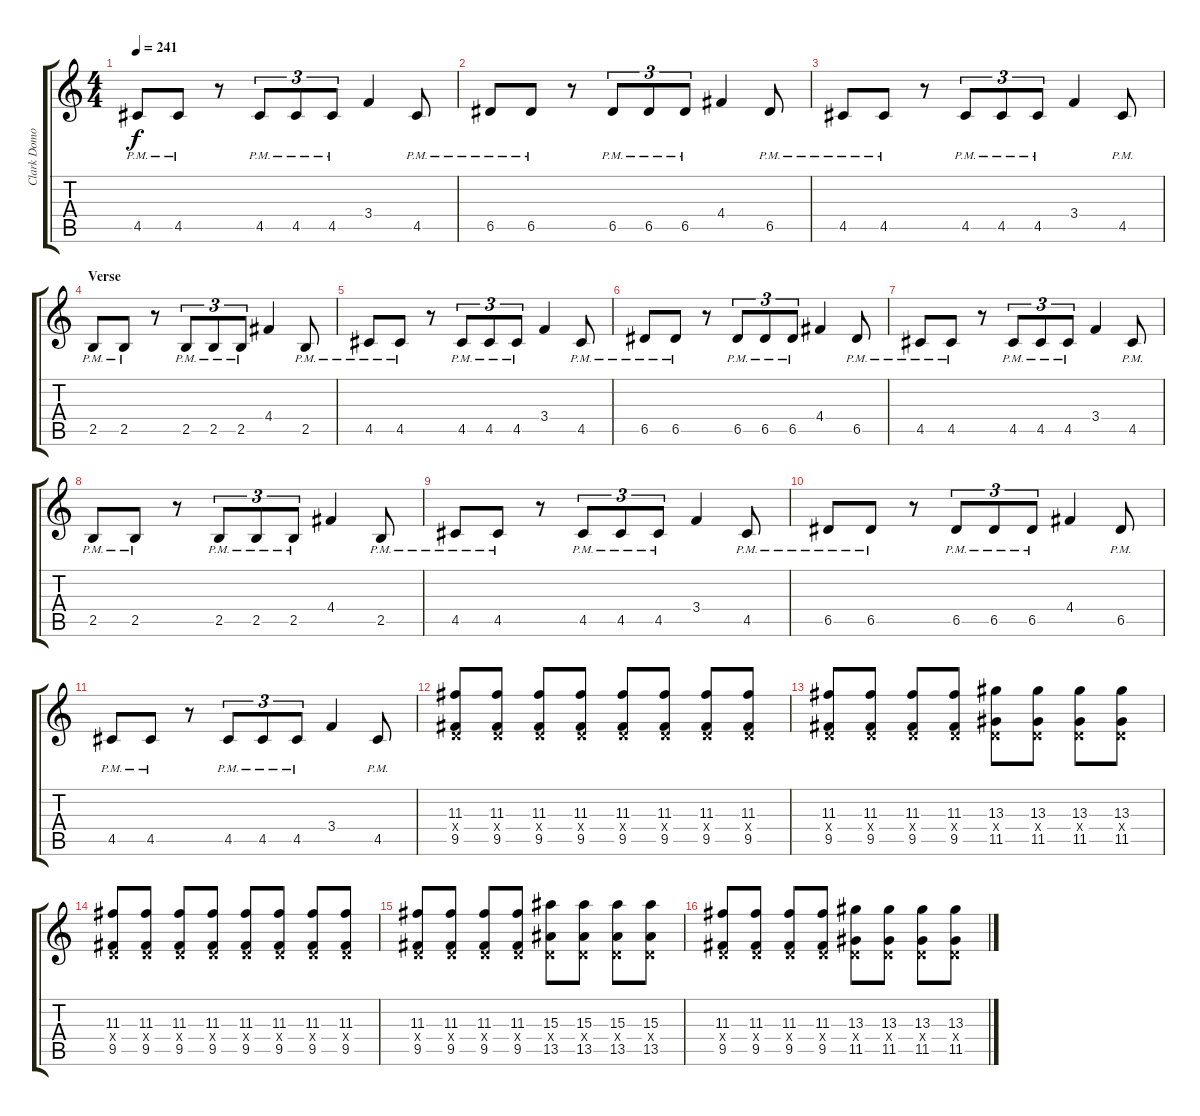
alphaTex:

\track ("Clark Domoe" "Clark Domo") {instrument distortionguitar}
\staff {score tabs}
\tuning (E4 B3 G3 D3 A2 E2) {hide}
\ts (4 4)
\tempo 241
\clef g2
\ks c
4.5{pm}.8{dy f} 4.5{pm}.8 r.8 4.5{pm}.8{tu (3 2)} 4.5{pm}.8{tu (3 2)} 4.5{pm}.8{tu (3 2)} 3.4.4 4.5{pm}.8 |
6.5{pm}.8 6.5{pm}.8 r.8 6.5{pm}.8{tu (3 2)} 6.5{pm}.8{tu (3 2)} 6.5{pm}.8{tu (3 2)} 4.4.4 6.5{pm}.8 |
4.5{pm}.8 4.5{pm}.8 r.8 4.5{pm}.8{tu (3 2)} 4.5{pm}.8{tu (3 2)} 4.5{pm}.8{tu (3 2)} 3.4.4 4.5{pm}.8 |
\section ("" "Verse")
2.5{pm}.8 2.5{pm}.8 r.8 2.5{pm}.8{tu (3 2)} 2.5{pm}.8{tu (3 2)} 2.5{pm}.8{tu (3 2)} 4.4.4 2.5{pm}.8 |
4.5{pm}.8 4.5{pm}.8 r.8 4.5{pm}.8{tu (3 2)} 4.5{pm}.8{tu (3 2)} 4.5{pm}.8{tu (3 2)} 3.4.4 4.5{pm}.8 |
6.5{pm}.8 6.5{pm}.8 r.8 6.5{pm}.8{tu (3 2)} 6.5{pm}.8{tu (3 2)} 6.5{pm}.8{tu (3 2)} 4.4.4 6.5{pm}.8 |
4.5{pm}.8 4.5{pm}.8 r.8 4.5{pm}.8{tu (3 2)} 4.5{pm}.8{tu (3 2)} 4.5{pm}.8{tu (3 2)} 3.4.4 4.5{pm}.8 |
2.5{pm}.8 2.5{pm}.8 r.8 2.5{pm}.8{tu (3 2)} 2.5{pm}.8{tu (3 2)} 2.5{pm}.8{tu (3 2)} 4.4.4 2.5{pm}.8 |
4.5{pm}.8 4.5{pm}.8 r.8 4.5{pm}.8{tu (3 2)} 4.5{pm}.8{tu (3 2)} 4.5{pm}.8{tu (3 2)} 3.4.4 4.5{pm}.8 |
6.5{pm}.8 6.5{pm}.8 r.8 6.5{pm}.8{tu (3 2)} 6.5{pm}.8{tu (3 2)} 6.5{pm}.8{tu (3 2)} 4.4.4 6.5{pm}.8 |
4.5{pm}.8 4.5{pm}.8 r.8 4.5{pm}.8{tu (3 2)} 4.5{pm}.8{tu (3 2)} 4.5{pm}.8{tu (3 2)} 3.4.4 4.5{pm}.8 |
(11.3 0.4{x} 9.5).8 (11.3 0.4{x} 9.5).8 (11.3 0.4{x} 9.5).8 (11.3 0.4{x} 9.5).8 (11.3 0.4{x} 9.5).8 (11.3 0.4{x} 9.5).8 (11.3 0.4{x} 9.5).8 (11.3 0.4{x} 9.5).8 |
(11.3 0.4{x} 9.5).8 (11.3 0.4{x} 9.5).8 (11.3 0.4{x} 9.5).8 (11.3 0.4{x} 9.5).8 (13.3 0.4{x} 11.5).8 (13.3 0.4{x} 11.5).8 (13.3 0.4{x} 11.5).8 (13.3 0.4{x} 11.5).8 |
(11.3 0.4{x} 9.5).8 (11.3 0.4{x} 9.5).8 (11.3 0.4{x} 9.5).8 (11.3 0.4{x} 9.5).8 (11.3 0.4{x} 9.5).8 (11.3 0.4{x} 9.5).8 (11.3 0.4{x} 9.5).8 (11.3 0.4{x} 9.5).8 |
(11.3 0.4{x} 9.5).8 (11.3 0.4{x} 9.5).8 (11.3 0.4{x} 9.5).8 (11.3 0.4{x} 9.5).8 (15.3 0.4{x} 13.5).8 (15.3 0.4{x} 13.5).8 (15.3 0.4{x} 13.5).8 (15.3 0.4{x} 13.5).8 |
(11.3 0.4{x} 9.5).8 (11.3 0.4{x} 9.5).8 (11.3 0.4{x} 9.5).8 (11.3 0.4{x} 9.5).8 (13.3 0.4{x} 11.5).8 (13.3 0.4{x} 11.5).8 (13.3 0.4{x} 11.5).8 (13.3 0.4{x} 11.5).8
